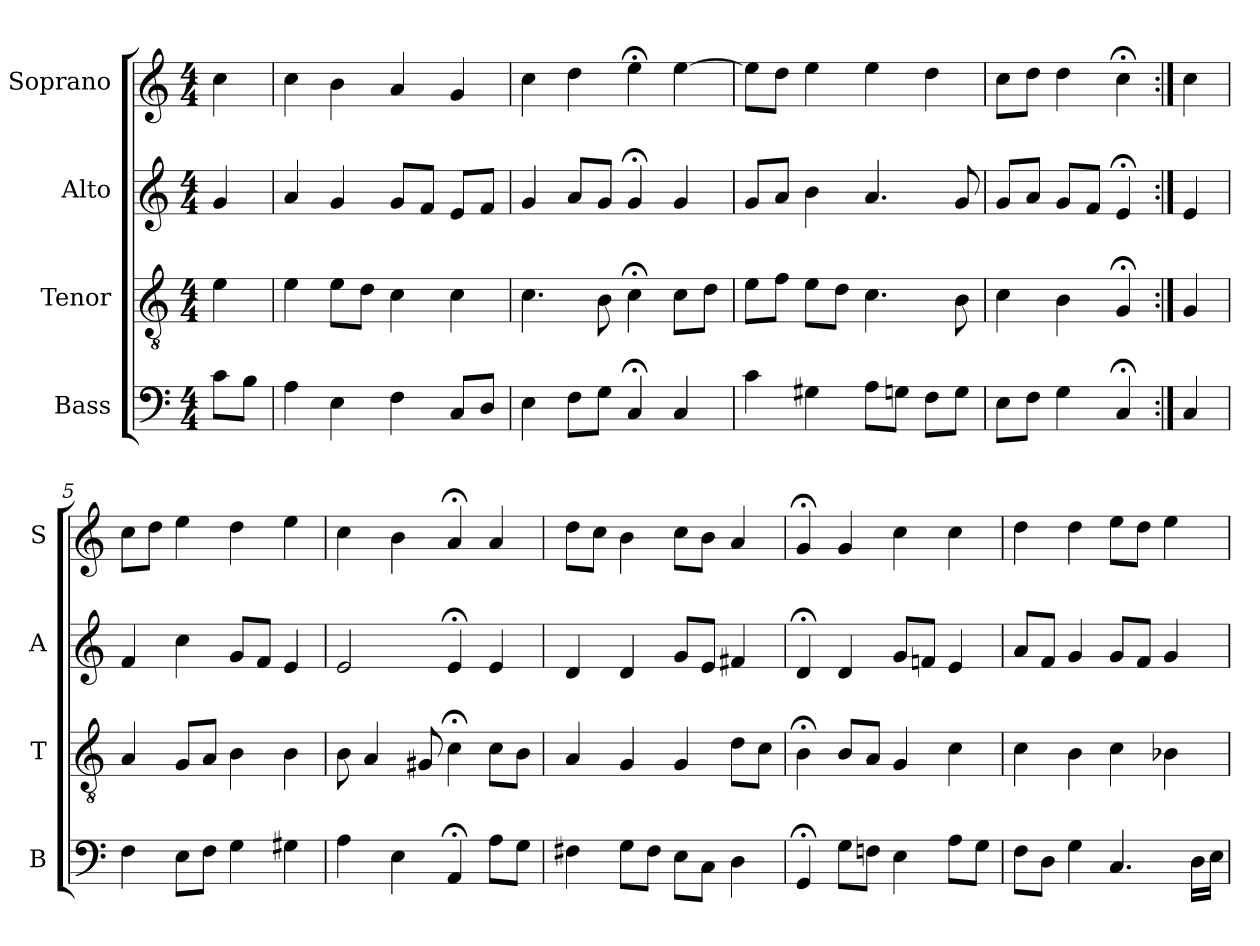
**kern	**kern	**kern	**kern
*part4	*part3	*part2	*part1
*staff4	*staff3	*staff2	*staff1
*I"Bass	*I"Tenor	*I"Alto	*I"Soprano
*I'B	*I'T	*I'A	*I'S
*clefF4	*clefGv2	*clefG2	*clefG2
*k[]	*k[]	*k[]	*k[]
*C:	*C:	*C:	*C:
*M4/4	*M4/4	*M4/4	*M4/4
*MM100	*MM100	*MM100	*MM100
=	=	=	=
8cL	4e	4g	4cc
8BJ	.	.	.
=1	=1	=1	=1
4A	4e	4a	4cc
4E	8eL	4g	4b
.	8dJ	.	.
4F	4c	8gL	4a
.	.	8fJ	.
8CL	4c	8eL	4g
8DJ	.	8fJ	.
=2	=2	=2	=2
4E	4.c	4g	4cc
8FL	.	8aL	4dd
8GJ	8B	8gJ	.
4C;<	4c;<	4g;<	4ee;<
4C	8cL	4g	[4ee
.	8dJ	.	.
=3	=3	=3	=3
4c	8eL	8gL	8eeL]
.	8fJ	8aJ	8ddJ
4G#X	8eL	4b	4ee
.	8dJ	.	.
8AL	4.c	4.a	4ee
8GnJ	.	.	.
8FL	.	.	4dd
8GJ	8B	8g	.
=4	=4	=4	=4
8EL	4c	8gL	8ccL
8FJ	.	8aJ	8ddJ
4G	4B	8gL	4dd
.	.	8fJ	.
4C;<	4G;<	4e;<	4cc;<
=:|!	=:|!	=:|!	=:|!
4C	4G	4e	4cc
=5	=5	=5	=5
4F	4A	4f	8ccL
.	.	.	8ddJ
8EL	8GL	4cc	4ee
8FJ	8AJ	.	.
4G	4B	8gL	4dd
.	.	8fJ	.
4G#X	4B	4e	4ee
=6	=6	=6	=6
4A	8B	2e	4cc
.	4A	.	.
4E	.	.	4b
.	8G#X	.	.
4AA;<	4c;<	4e;<	4a;<
8AL	8cL	4e	4a
8GJ	8BJ	.	.
=7	=7	=7	=7
4F#X	4A	4d	8ddL
.	.	.	8ccJ
8GL	4G	4d	4b
8F#J	.	.	.
8EL	4G	8gL	8ccL
8CJ	.	8eJ	8bJ
4D	8dL	4f#X	4a
.	8cJ	.	.
=8	=8	=8	=8
4GG;<	4B;<	4d;<	4g;<
8GL	8BL	4d	4g
8FnJ	8AJ	.	.
4E	4G	8gL	4cc
.	.	8fnJ	.
8AL	4c	4e	4cc
8GJ	.	.	.
=9	=9	=9	=9
8FL	4c	8aL	4dd
8DJ	.	8fJ	.
4G	4B	4g	4dd
4.C	4c	8gL	8eeL
.	.	8fJ	8ddJ
.	4B-X	4g	4ee
16DLL	.	.	.
16EJJ	.	.	.
=	=	=	=
*-	*-	*-	*-
